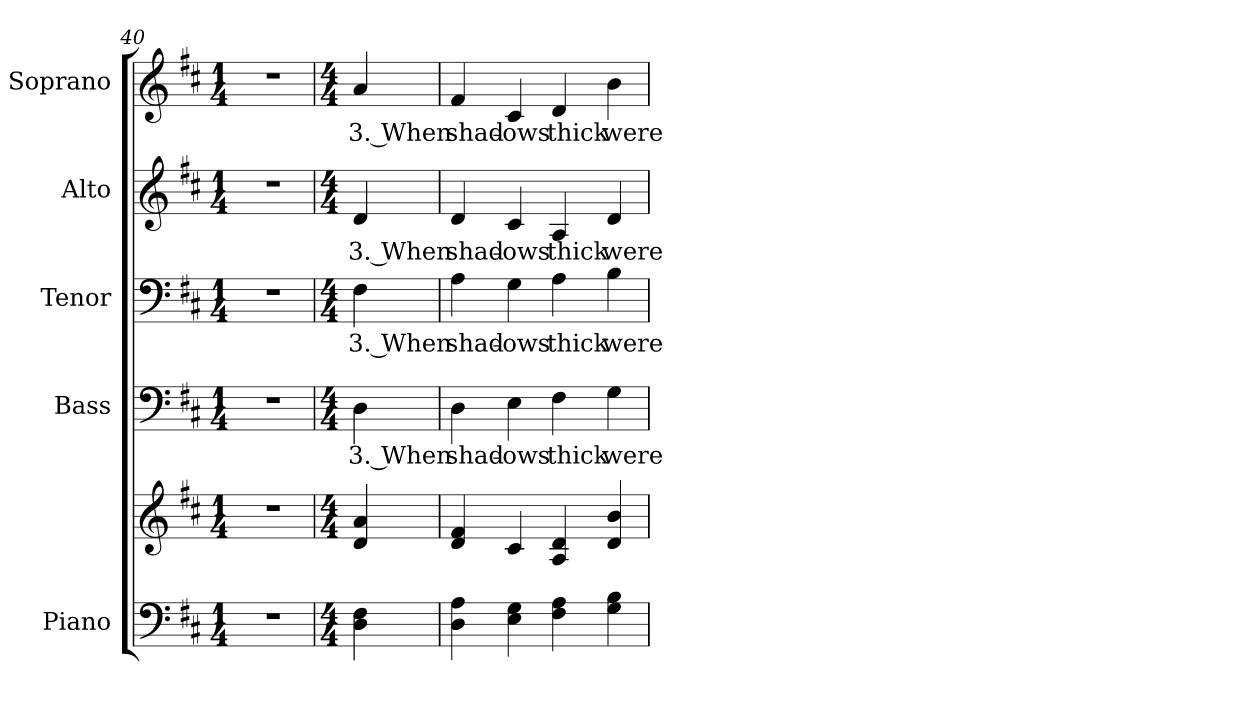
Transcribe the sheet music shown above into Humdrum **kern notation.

**kern	**kern	**kern	**text	**kern	**text	**kern	**text	**kern	**text
*part5	*part5	*part4	*part4	*part3	*part3	*part2	*part2	*part1	*part1
*staff6	*staff5	*staff4	*staff4	*staff3	*staff3	*staff2	*staff2	*staff1	*staff1
*I"Piano	*	*I"Bass	*	*I"Tenor	*	*I"Alto	*	*I"Soprano	*
*I'Pno.	*	*I'B.	*	*I'T.	*	*I'A.	*	*I'S.	*
!!LO:PB:g=z
*clefF4	*clefG2	*clefF4	*	*clefF4	*	*clefG2	*	*clefG2	*
*k[f#c#]	*k[f#c#]	*k[f#c#]	*	*k[f#c#]	*	*k[f#c#]	*	*k[f#c#]	*
*D:	*D:	*D:	*	*D:	*	*D:	*	*D:	*
*M1/4	*M1/4	*M1/4	*	*M1/4	*	*M1/4	*	*M1/4	*
=40	=40	=40	=40	=40	=40	=40	=40	=40	=40
!LO:N:vis=1	!LO:N:vis=1	!LO:N:vis=1	!	!LO:N:vis=1	!	!LO:N:vis=1	!	!LO:N:vis=1	!
4r	4r	4r	.	4r	.	4r	.	4r	.
=41	=41	=41	=41	=41	=41	=41	=41	=41	=41
*M4/4	*M4/4	*M4/4	*	*M4/4	*	*M4/4	*	*M4/4	*
!	!	!	!LO:LY:b:color=#000000	!	!	!	!	!	!
!	!	!	!	!	!LO:LY:b:color=#000000	!	!	!	!
!	!	!	!	!	!	!	!LO:LY:b:color=#000000	!	!
!	!	!	!	!	!	!	!	!	!LO:LY:b:color=#000000
4Di\ 4F#i	4di/ 4ai	4Di\	3. When	4F#i\	3. When	4di/	3. When	4ai/	3. When
!!LO:PB:g=z
=42	=42	=42	=42	=42	=42	=42	=42	=42	=42
!	!	!	!LO:LY:b:color=#000000	!	!	!	!	!	!
!	!	!	!	!	!LO:LY:b:color=#000000	!	!	!	!
!	!	!	!	!	!	!	!LO:LY:b:color=#000000	!	!
!	!	!	!	!	!	!	!	!	!LO:LY:b:color=#000000
4Di\ 4Ai	4di/ 4f#i	4Di\	shad-	4Ai\	shad-	4di/	shad-	4f#i/	shad-
!	!	!	!LO:LY:b:color=#000000	!	!	!	!	!	!
!	!	!	!	!	!LO:LY:b:color=#000000	!	!	!	!
!	!	!	!	!	!	!	!LO:LY:b:color=#000000	!	!
!	!	!	!	!	!	!	!	!	!LO:LY:b:color=#000000
4Ei\ 4Gi	4c#i/	4Ei\	-ows	4Gi\	-ows	4c#i/	-ows	4c#i/	-ows
!	!	!	!LO:LY:b:color=#000000	!	!	!	!	!	!
!	!	!	!	!	!LO:LY:b:color=#000000	!	!	!	!
!	!	!	!	!	!	!	!LO:LY:b:color=#000000	!	!
!	!	!	!	!	!	!	!	!	!LO:LY:b:color=#000000
4F#i\ 4Ai	4Ai/ 4di	4F#i\	thick	4Ai\	thick	4Ai/	thick	4di/	thick
!	!	!	!LO:LY:b:color=#000000	!	!	!	!	!	!
!	!	!	!	!	!LO:LY:b:color=#000000	!	!	!	!
!	!	!	!	!	!	!	!LO:LY:b:color=#000000	!	!
!	!	!	!	!	!	!	!	!	!LO:LY:b:color=#000000
4Gi\ 4Bi	4di/ 4bi	4Gi\	were	4Bi\	were	4di/	were	4bi\	were
=	=	=	=	=	=	=	=	=	=
*-	*-	*-	*-	*-	*-	*-	*-	*-	*-
